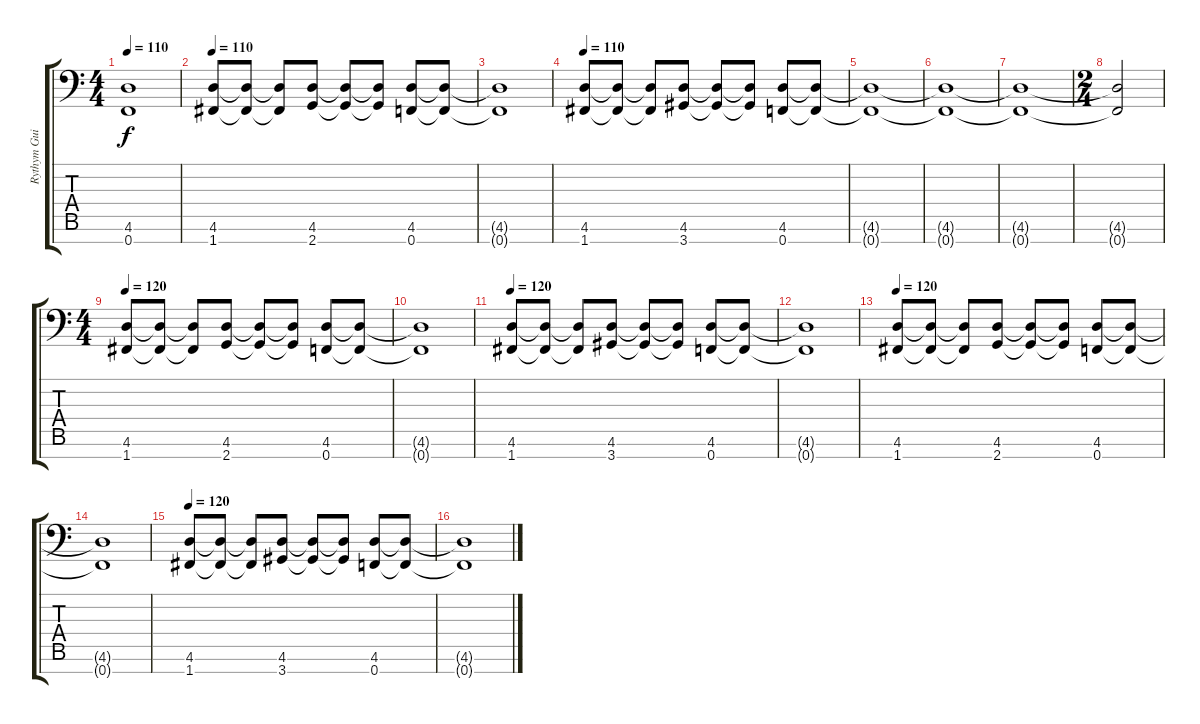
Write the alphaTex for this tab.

\track ("Rythym Guitar 2 (Tuned To F)" "Rythym Gui") {instrument distortionguitar}
\staff {score tabs}
\tuning (Bb3 Gb3 Db3 Ab2 Eb2 Bb1 F1) {hide}
\ts (4 4)
\tempo 110
\clef f4
\ks c
(4.6{t} 0.7{t}).1{dy f} |
\tempo 110
(4.6 1.7).8 (4.6{t} 1.7{t}).8 (4.6{t} 1.7{t}).8 (4.6 2.7).8 (4.6{t} 2.7{t}).8 (4.6{t} 2.7{t}).8 (4.6 0.7).8 (4.6{t} 0.7{t}).8 |
(4.6{t} 0.7{t}).1 |
\tempo 110
(4.6 1.7).8 (4.6{t} 1.7{t}).8 (4.6{t} 1.7{t}).8 (4.6 3.7).8 (4.6{t} 3.7{t}).8 (4.6{t} 3.7{t}).8 (4.6 0.7).8 (4.6{t} 0.7{t}).8 |
(4.6{t} 0.7{t}).1 |
(4.6{t} 0.7{t}).1 |
(4.6{t} 0.7{t}).1 |
\ts (2 4)
(4.6{t} 0.7{t}).2 |
\ts (4 4)
\tempo 120
(4.6 1.7).8 (4.6{t} 1.7{t}).8 (4.6{t} 1.7{t}).8 (4.6 2.7).8 (4.6{t} 2.7{t}).8 (4.6{t} 2.7{t}).8 (4.6 0.7).8 (4.6{t} 0.7{t}).8 |
(4.6{t} 0.7{t}).1 |
\tempo 120
(4.6 1.7).8 (4.6{t} 1.7{t}).8 (4.6{t} 1.7{t}).8 (4.6 3.7).8 (4.6{t} 3.7{t}).8 (4.6{t} 3.7{t}).8 (4.6 0.7).8 (4.6{t} 0.7{t}).8 |
(4.6{t} 0.7{t}).1 |
\tempo 120
(4.6 1.7).8 (4.6{t} 1.7{t}).8 (4.6{t} 1.7{t}).8 (4.6 2.7).8 (4.6{t} 2.7{t}).8 (4.6{t} 2.7{t}).8 (4.6 0.7).8 (4.6{t} 0.7{t}).8 |
(4.6{t} 0.7{t}).1 |
\tempo 120
(4.6 1.7).8 (4.6{t} 1.7{t}).8 (4.6{t} 1.7{t}).8 (4.6 3.7).8 (4.6{t} 3.7{t}).8 (4.6{t} 3.7{t}).8 (4.6 0.7).8 (4.6{t} 0.7{t}).8 |
(4.6{t} 0.7{t}).1
